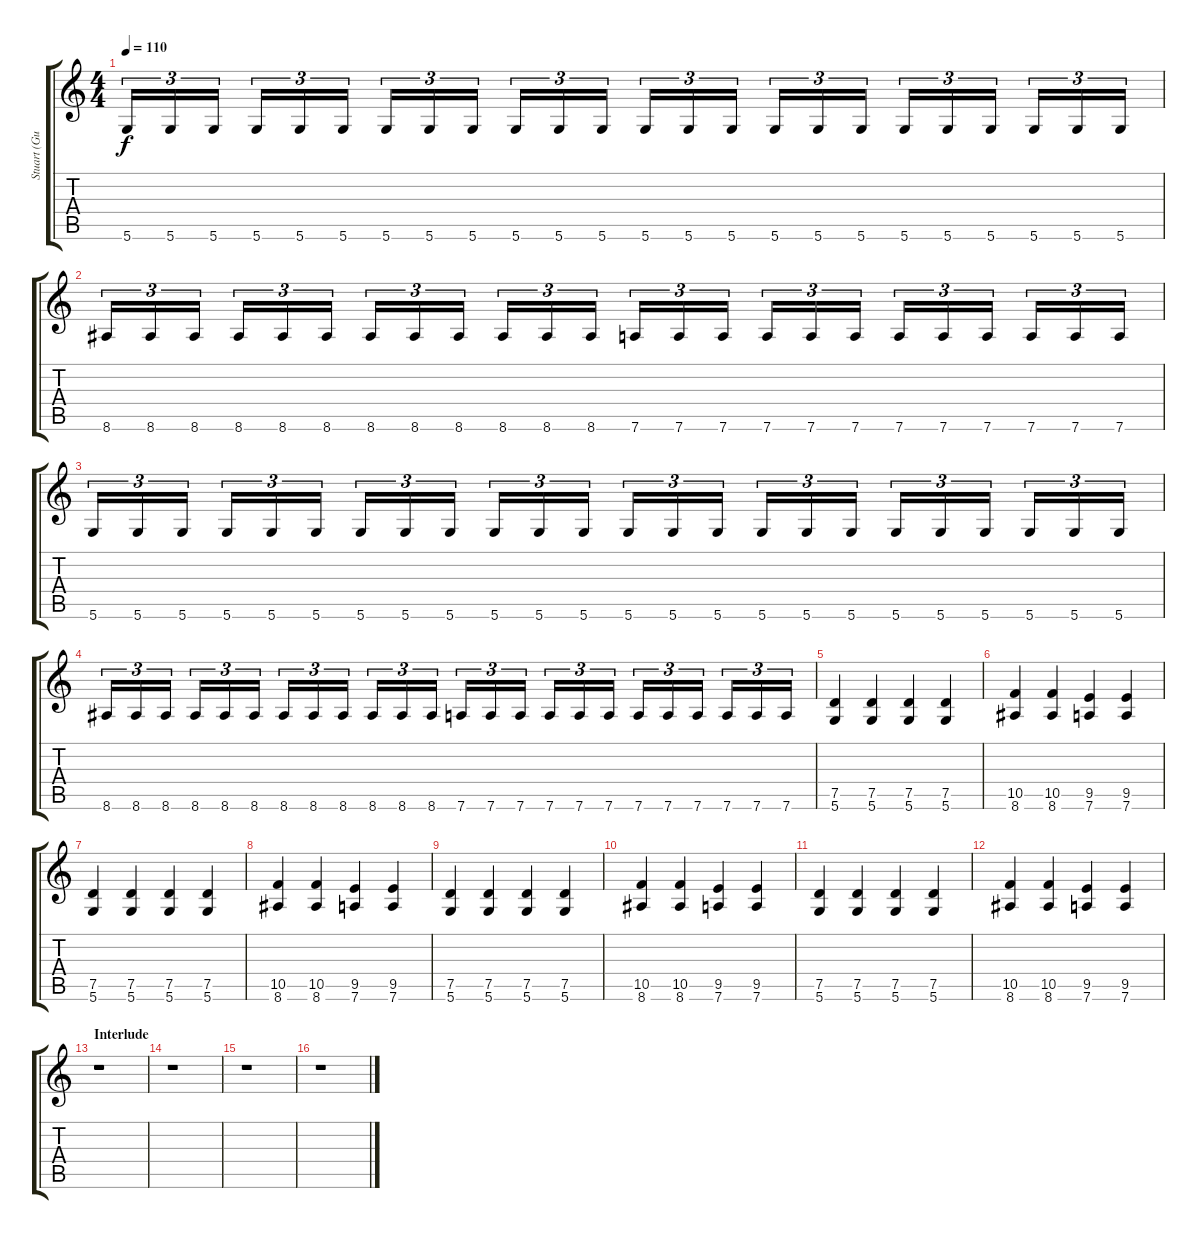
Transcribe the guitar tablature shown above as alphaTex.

\track ("Stuart (Guitar)" "Stuart (Gu") {instrument distortionguitar}
\staff {score tabs}
\tuning (D4 A3 F3 C3 G2 D2) {hide}
\ts (4 4)
\tempo 110
\clef g2
\ks c
5.6.16{tu (3 2) dy f} 5.6.16{tu (3 2)} 5.6.16{tu (3 2)} 5.6.16{tu (3 2)} 5.6.16{tu (3 2)} 5.6.16{tu (3 2)} 5.6.16{tu (3 2)} 5.6.16{tu (3 2)} 5.6.16{tu (3 2)} 5.6.16{tu (3 2)} 5.6.16{tu (3 2)} 5.6.16{tu (3 2)} 5.6.16{tu (3 2)} 5.6.16{tu (3 2)} 5.6.16{tu (3 2)} 5.6.16{tu (3 2)} 5.6.16{tu (3 2)} 5.6.16{tu (3 2)} 5.6.16{tu (3 2)} 5.6.16{tu (3 2)} 5.6.16{tu (3 2)} 5.6.16{tu (3 2)} 5.6.16{tu (3 2)} 5.6.16{tu (3 2)} |
8.6.16{tu (3 2)} 8.6.16{tu (3 2)} 8.6.16{tu (3 2)} 8.6.16{tu (3 2)} 8.6.16{tu (3 2)} 8.6.16{tu (3 2)} 8.6.16{tu (3 2)} 8.6.16{tu (3 2)} 8.6.16{tu (3 2)} 8.6.16{tu (3 2)} 8.6.16{tu (3 2)} 8.6.16{tu (3 2)} 7.6.16{tu (3 2)} 7.6.16{tu (3 2)} 7.6.16{tu (3 2)} 7.6.16{tu (3 2)} 7.6.16{tu (3 2)} 7.6.16{tu (3 2)} 7.6.16{tu (3 2)} 7.6.16{tu (3 2)} 7.6.16{tu (3 2)} 7.6.16{tu (3 2)} 7.6.16{tu (3 2)} 7.6.16{tu (3 2)} |
5.6.16{tu (3 2)} 5.6.16{tu (3 2)} 5.6.16{tu (3 2)} 5.6.16{tu (3 2)} 5.6.16{tu (3 2)} 5.6.16{tu (3 2)} 5.6.16{tu (3 2)} 5.6.16{tu (3 2)} 5.6.16{tu (3 2)} 5.6.16{tu (3 2)} 5.6.16{tu (3 2)} 5.6.16{tu (3 2)} 5.6.16{tu (3 2)} 5.6.16{tu (3 2)} 5.6.16{tu (3 2)} 5.6.16{tu (3 2)} 5.6.16{tu (3 2)} 5.6.16{tu (3 2)} 5.6.16{tu (3 2)} 5.6.16{tu (3 2)} 5.6.16{tu (3 2)} 5.6.16{tu (3 2)} 5.6.16{tu (3 2)} 5.6.16{tu (3 2)} |
8.6.16{tu (3 2)} 8.6.16{tu (3 2)} 8.6.16{tu (3 2)} 8.6.16{tu (3 2)} 8.6.16{tu (3 2)} 8.6.16{tu (3 2)} 8.6.16{tu (3 2)} 8.6.16{tu (3 2)} 8.6.16{tu (3 2)} 8.6.16{tu (3 2)} 8.6.16{tu (3 2)} 8.6.16{tu (3 2)} 7.6.16{tu (3 2)} 7.6.16{tu (3 2)} 7.6.16{tu (3 2)} 7.6.16{tu (3 2)} 7.6.16{tu (3 2)} 7.6.16{tu (3 2)} 7.6.16{tu (3 2)} 7.6.16{tu (3 2)} 7.6.16{tu (3 2)} 7.6.16{tu (3 2)} 7.6.16{tu (3 2)} 7.6.16{tu (3 2)} |
(7.5 5.6).4 (7.5 5.6).4 (7.5 5.6).4 (7.5 5.6).4 |
(10.5 8.6).4 (10.5 8.6).4 (9.5 7.6).4 (9.5 7.6).4 |
(7.5 5.6).4 (7.5 5.6).4 (7.5 5.6).4 (7.5 5.6).4 |
(10.5 8.6).4 (10.5 8.6).4 (9.5 7.6).4 (9.5 7.6).4 |
(7.5 5.6).4 (7.5 5.6).4 (7.5 5.6).4 (7.5 5.6).4 |
(10.5 8.6).4 (10.5 8.6).4 (9.5 7.6).4 (9.5 7.6).4 |
(7.5 5.6).4 (7.5 5.6).4 (7.5 5.6).4 (7.5 5.6).4 |
(10.5 8.6).4 (10.5 8.6).4 (9.5 7.6).4 (9.5 7.6).4 |
\section ("" "Interlude")
r.1 |
r.1 |
r.1 |
r.1
